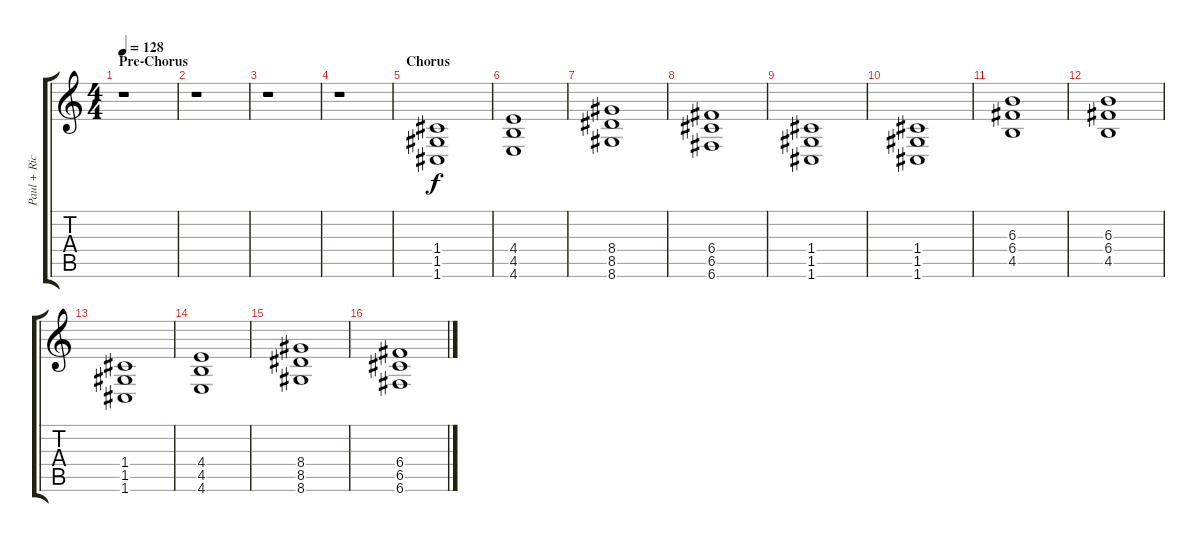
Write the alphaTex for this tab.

\track ("Paul + Richard (Rythm)" "Paul + Ric") {instrument distortionguitar}
\staff {score tabs}
\tuning (D4 A3 F3 C3 G2 C2) {hide}
\ts (4 4)
\section ("" "Pre-Chorus")
\tempo 128
\clef g2
\ks c
r.1{dy f} |
r.1 |
r.1 |
r.1 |
\section ("" "Chorus")
(1.4 1.5 1.6).1 |
(4.4 4.5 4.6).1 |
(8.4 8.5 8.6).1 |
(6.4 6.5 6.6).1 |
(1.4 1.5 1.6).1 |
(1.4 1.5 1.6).1 |
(6.3 6.4 4.5).1 |
(6.3 6.4 4.5).1 |
(1.4 1.5 1.6).1 |
(4.4 4.5 4.6).1 |
(8.4 8.5 8.6).1 |
(6.4 6.5 6.6).1
